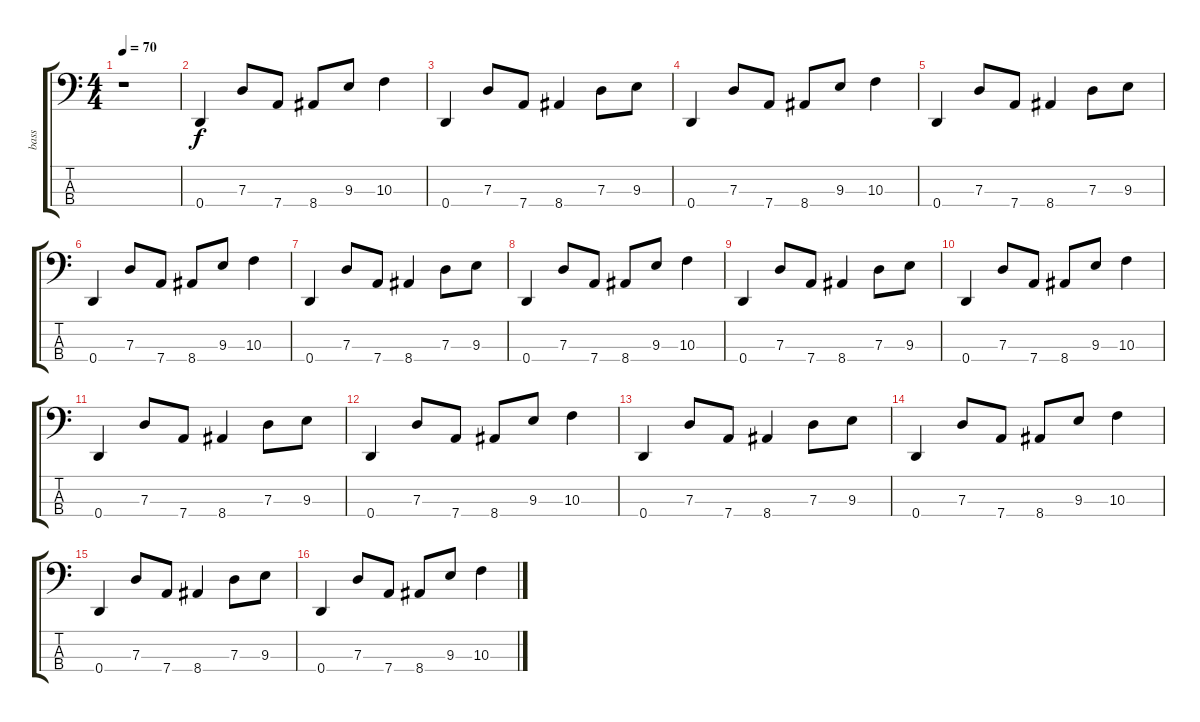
\track ("bass" "bass") {instrument electricbasspick}
\staff {score tabs}
\tuning (F2 C2 G1 D1) {hide}
\ts (4 4)
\tempo 70
\clef f4
\ks c
r.1{dy f instrument electricbasspick} |
0.4.4{volume 3} 7.3.8 7.4.8 8.4.8 9.3.8 10.3.4 |
0.4.4{volume 6} 7.3.8 7.4.8 8.4.4 7.3.8 9.3.8 |
0.4.4 7.3.8 7.4.8 8.4.8 9.3.8 10.3.4 |
0.4.4 7.3.8 7.4.8 8.4.4 7.3.8 9.3.8 |
0.4.4 7.3.8 7.4.8 8.4.8 9.3.8 10.3.4 |
0.4.4 7.3.8 7.4.8 8.4.4 7.3.8 9.3.8 |
0.4.4 7.3.8 7.4.8 8.4.8 9.3.8 10.3.4 |
0.4.4 7.3.8 7.4.8 8.4.4 7.3.8 9.3.8 |
0.4.4 7.3.8 7.4.8 8.4.8 9.3.8 10.3.4 |
0.4.4 7.3.8 7.4.8 8.4.4 7.3.8 9.3.8 |
0.4.4 7.3.8 7.4.8 8.4.8 9.3.8 10.3.4 |
0.4.4 7.3.8 7.4.8 8.4.4 7.3.8 9.3.8 |
0.4.4 7.3.8 7.4.8 8.4.8 9.3.8 10.3.4 |
0.4.4 7.3.8 7.4.8 8.4.4 7.3.8 9.3.8 |
0.4.4 7.3.8 7.4.8 8.4.8 9.3.8 10.3.4
